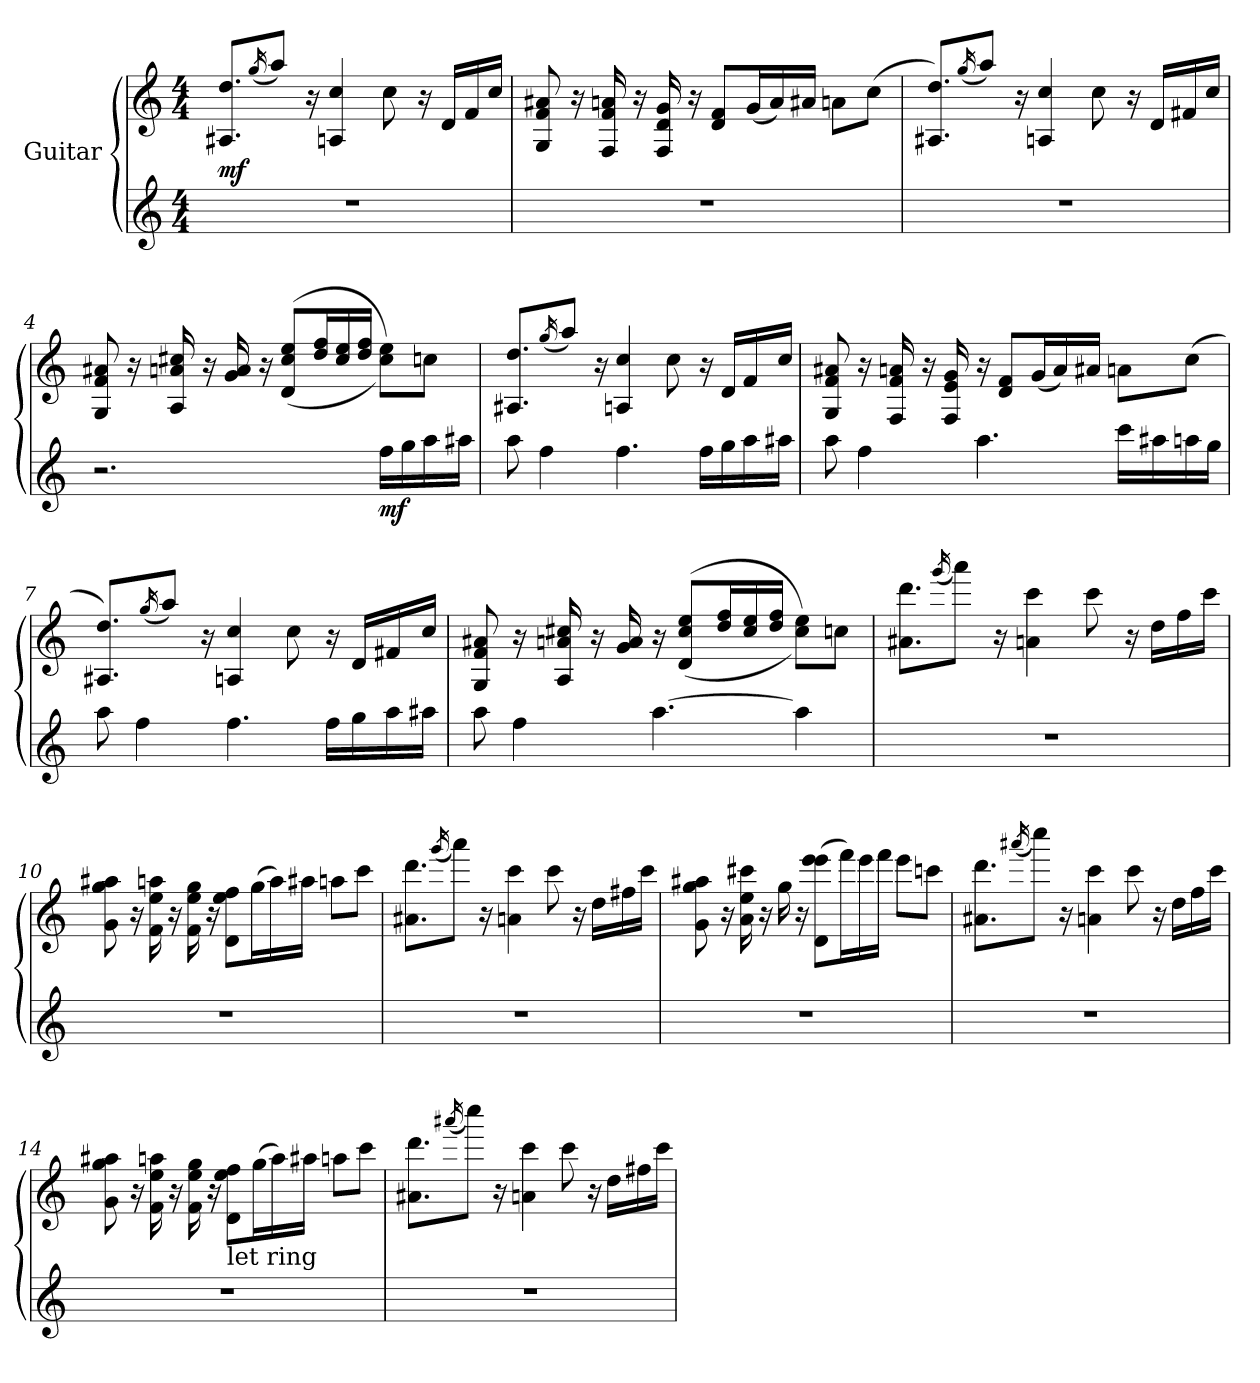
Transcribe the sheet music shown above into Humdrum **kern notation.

**kern	**dynam	**kern	**dynam
*part2	*part2	*part1	*part1
*staff2	*staff2	*staff1	*staff1
*I"Guitar	*	*I"Guitar	*
*clefG2	*	*clefG2	*
*ITrd7c12	*	*ITrd7c12	*
*k[]	*	*k[]	*
*C:	*	*C:	*
*M4/4	*	*M4/4	*
*MM95	*	*MM95	*
=1	=1	=1	=1
!	!	!	!LO:DY:b
1r	.	8.AA#X/ 8.d/L	mf
.	.	(16qg/	.
.	.	8a/J)	.
.	.	16r	.
.	.	4AAn/ 4c/	.
.	.	8c\	.
.	.	16r	.
.	.	16D/LL	.
.	.	16F/	.
.	.	16c/JJ	.
=2	=2	=2	=2
1r	.	8GG/ 8F/ 8A#X/	.
.	.	16r	.
.	.	16FF/ 16F/ 16An/	.
.	.	16r	.
.	.	16FF/ 16D/ 16G/	.
.	.	16r	.
.	.	8D/ 8F/L	.
.	.	(16G/L	.
.	.	16A/)	.
.	.	16A#X/JJ	.
.	.	8An\L	.
.	.	(8c\J	.
!!LO:LB:g=z
=3	=3	=3	=3
1r	.	8.AA#X/ 8.d/L)	.
.	.	(16qg/	.
.	.	8a/J)	.
.	.	16r	.
.	.	4AAn/ 4c/	.
.	.	8c\	.
.	.	16r	.
.	.	16D/LL	.
.	.	16F#X/	.
.	.	16c/JJ	.
=4	=4	=4	=4
2.r	.	8GG/ 8F/ 8A#X/	.
.	.	16r	.
.	.	16AA/ 16An/ 16c#X/	.
.	.	16r	.
.	.	16G/ 16A/	.
.	.	16r	.
.	.	((8D/ 8c#/ 8e/L	.
.	.	16d/ 16f/L	.
.	.	16c#/ 16e/	.
.	.	16d/ 16f/JJ	.
!	!LO:DY:b	!	!
16f\LL	mf	8c#\ 8e\L))	.
16g\	.	.	.
16a\	.	8cn\J	.
16a#X\JJ	.	.	.
!!LO:LB:g=z
=5	=5	=5	=5
8a\	.	8.AA#X/ 8.d/L	.
4f\	.	.	.
.	.	(16qg/	.
.	.	8a/J)	.
.	.	16r	.
4.f\	.	4AAn/ 4c/	.
.	.	8c\	.
16f\LL	.	16r	.
16g\	.	16D/LL	.
16a\	.	16F/	.
16a#X\JJ	.	16c/JJ	.
=6	=6	=6	=6
8a\	.	8GG/ 8F/ 8A#X/	.
4f\	.	16r	.
.	.	16FF/ 16F/ 16An/	.
.	.	16r	.
.	.	16FF/ 16E/ 16G/	.
4.a\	.	16r	.
.	.	8D/ 8F/L	.
.	.	(16G/L	.
.	.	16A/)	.
.	.	16A#X/JJ	.
16cc\LL	.	8An\L	.
16a#X\	.	.	.
16an\	.	(8c\J	.
16g\JJ	.	.	.
!!LO:LB:g=z
=7	=7	=7	=7
8a\	.	8.AA#X/ 8.d/L)	.
4f\	.	.	.
.	.	(16qg/	.
.	.	8a/J)	.
.	.	16r	.
4.f\	.	4AAn/ 4c/	.
.	.	8c\	.
16f\LL	.	16r	.
16g\	.	16D/LL	.
16a\	.	16F#X/	.
16a#X\JJ	.	16c/JJ	.
=8	=8	=8	=8
8a\	.	8GG/ 8F/ 8A#X/	.
4f\	.	16r	.
.	.	16AA/ 16An/ 16c#X/	.
.	.	16r	.
.	.	16G/ 16A/	.
[4.a\	.	16r	.
.	.	((8D/ 8c#/ 8e/L	.
.	.	16d/ 16f/L	.
.	.	16c#/ 16e/	.
.	.	16d/ 16f/JJ	.
4a\]	.	8c#\ 8e\L))	.
.	.	8cn\J	.
!!LO:LB:g=z
=9	=9	=9	=9
1r	.	8.A#X\ 8.dd\L	.
.	.	(16qgg/	.
.	.	8aa\J)	.
.	.	16r	.
.	.	4An\ 4cc\	.
.	.	8cc\	.
.	.	16r	.
.	.	16d\LL	.
.	.	16f\	.
.	.	16cc\JJ	.
=10	=10	=10	=10
1r	.	8G\ 8g\ 8a#X\	.
.	.	16r	.
.	.	16F\ 16e\ 16an\	.
.	.	16r	.
.	.	16F\ 16e\ 16g\	.
.	.	16r	.
.	.	8D\ 8e\ 8f\L	.
.	.	(16g\L	.
.	.	16a\)	.
.	.	16a#X\JJ	.
.	.	8an\L	.
.	.	8cc\J	.
!!LO:PB:g=z
=11	=11	=11	=11
1r	.	8.A#X\ 8.dd\L	.
.	.	(16qgg/	.
.	.	8aa\J)	.
.	.	16r	.
.	.	4An\ 4cc\	.
.	.	8cc\	.
.	.	16r	.
.	.	16d\LL	.
.	.	16f#X\	.
.	.	16cc\JJ	.
=12	=12	=12	=12
1r	.	8G\ 8g\ 8a#X\	.
.	.	16r	.
.	.	16A\ 16e\ 16cc#X\	.
.	.	16r	.
.	.	16g\	.
.	.	16r	.
.	.	(8D\ 8ee\ 8ee\L	.
.	.	16ff\L)	.
.	.	16ee\	.
.	.	16ff\JJ	.
.	.	8ee\L	.
.	.	8ccn\J	.
!!LO:LB:g=z
=13	=13	=13	=13
1r	.	8.A#X\ 8.dd\L	.
.	.	(16qaa#X/	.
.	.	8ccc\J)	.
.	.	16r	.
.	.	4An\ 4cc\	.
.	.	8cc\	.
.	.	16r	.
.	.	16d\LL	.
.	.	16f\	.
.	.	16cc\JJ	.
=14	=14	=14	=14
1r	.	8G\ 8g\ 8a#X\	.
.	.	16r	.
.	.	16F\ 16e\ 16an\	.
.	.	16r	.
.	.	16F\ 16e\ 16g\	.
.	.	16r	.
!	!	!LO:TX:b:t=let ring	!
.	.	8D\ 8e\ 8f\L	.
.	.	(16g\L	.
.	.	16a\)	.
.	.	16a#X\JJ	.
.	.	8an\L	.
.	.	8cc\J	.
!!LO:LB:g=z
=15	=15	=15	=15
1r	.	8.A#X\ 8.dd\L	.
.	.	(16qaa#X/	.
.	.	8ccc\J)	.
.	.	16r	.
.	.	4An\ 4cc\	.
.	.	8cc\	.
.	.	16r	.
.	.	16d\LL	.
.	.	16f#X\	.
.	.	16cc\JJ	.
=	=	=	=
*-	*-	*-	*-
